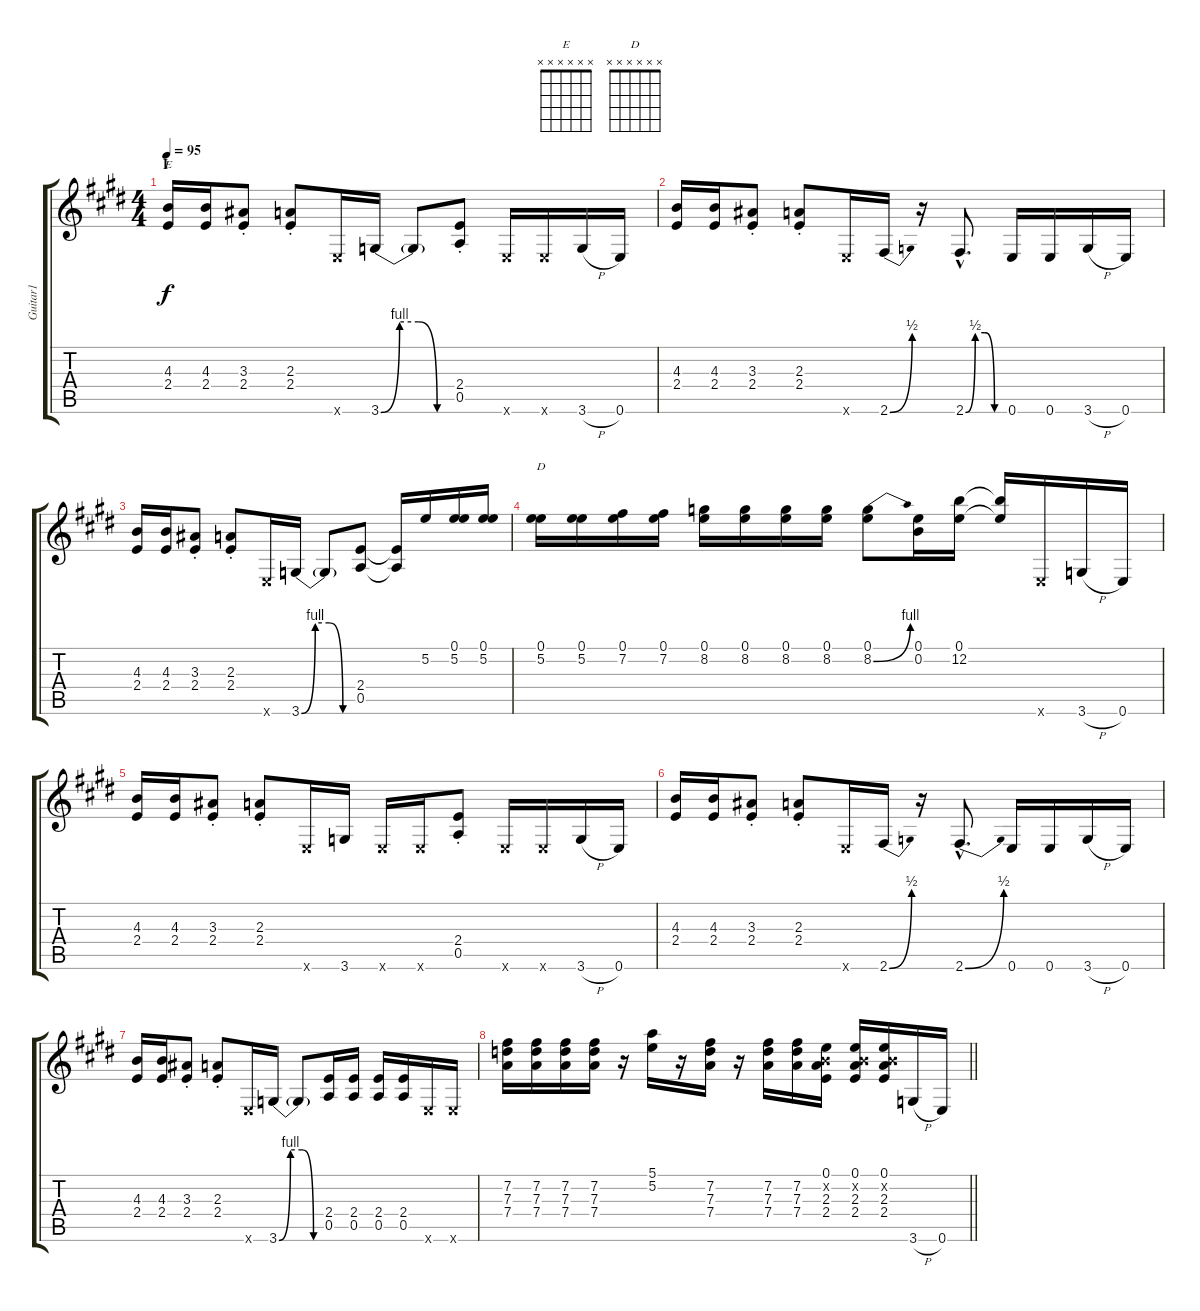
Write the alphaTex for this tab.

\track ("Guitar1" "Guitar1") {instrument distortionguitar}
\staff {score tabs}
\tuning (E4 B3 G3 D3 A2 E2) {hide}
\chord ("E" x x x x x x)
\chord ("D" x x x x x x)
\ts (4 4)
\section ("" "I")
\tempo 95
\clef g2
\ks e
(4.3 2.4).16{ch "E" dy f} (4.3 2.4).16 (3.3{st} 2.4{st}).8 (2.3{st} 2.4{st}).8 0.6{x}.16 3.6{be (custom 0 0 15 4 30 4 45 0 60 0)}.16 3.6{t}.8 (2.4{st} 0.5{st}).8 0.6{x}.16 0.6{x}.16 3.6{h}.16 0.6.16 |
(4.3 2.4).16 (4.3 2.4).16 (3.3{st} 2.4{st}).8 (2.3{st} 2.4{st}).8 0.6{x}.16 2.6{be (bend 0 0 60 2)}.16 r.16 2.6{be (custom 0 0 15 2 30 2 45 0 60 0) hac}.8{d} 0.6.16 0.6.16 3.6{h}.16 0.6.16 |
(4.3 2.4).16 (4.3 2.4).16 (3.3{st} 2.4{st}).8 (2.3{st} 2.4{st}).8 0.6{x}.16 3.6{be (custom 0 0 15 4 30 4 45 0 60 0)}.16 3.6{t}.8 (2.4 0.5).8 (2.4{t} 0.5{t}).16 5.2.16 (0.1 5.2).16 (0.1 5.2).16 |
(0.1 5.2).16{ch "D"} (0.1 5.2).16 (0.1 7.2).16 (0.1 7.2).16 (0.1 8.2).16 (0.1 8.2).16 (0.1 8.2).16 (0.1 8.2).16 (0.1 8.2{be (bend 0 0 60 4)}).8 (0.1 0.2).16 (0.1 12.2).16 (0.1{t} 12.2{t}).16 0.6{x}.16 3.6{h}.16 0.6.16 |
(4.3 2.4).16 (4.3 2.4).16 (3.3{st} 2.4{st}).8 (2.3{st} 2.4{st}).8 0.6{x}.16 3.6.16 0.6{x}.16 0.6{x}.16 (2.4{st} 0.5{st}).8 0.6{x}.16 0.6{x}.16 3.6{h}.16 0.6.16 |
(4.3 2.4).16 (4.3 2.4).16 (3.3{st} 2.4{st}).8 (2.3{st} 2.4{st}).8 0.6{x}.16 2.6{be (bend 0 0 60 2)}.16 r.16 2.6{be (bend 0 0 60 2) hac}.8{d} 0.6.16 0.6.16 3.6{h}.16 0.6.16 |
(4.3 2.4).16 (4.3 2.4).16 (3.3{st} 2.4{st}).8 (2.3{st} 2.4{st}).8 0.6{x}.16 3.6{be (custom 0 0 15 4 30 4 45 0 60 0)}.16 3.6{t}.8 (2.4 0.5).16 (2.4 0.5).16 (2.4 0.5).16 (2.4 0.5).16 0.6{x}.16 0.6{x}.16 |
\barLineRight lightlight
(7.2 7.3 7.4).16 (7.2 7.3 7.4).16 (7.2 7.3 7.4).16 (7.2 7.3 7.4).16 r.16 (5.1 5.2).16 r.16 (7.2 7.3 7.4).16 r.16 (7.2 7.3 7.4).16 (7.2 7.3 7.4).16 (0.1 0.2{x} 2.3 2.4).16 (0.1 0.2{x} 2.3 2.4).16 (0.1 0.2{x} 2.3 2.4).16 3.6{h}.16 0.6.16
